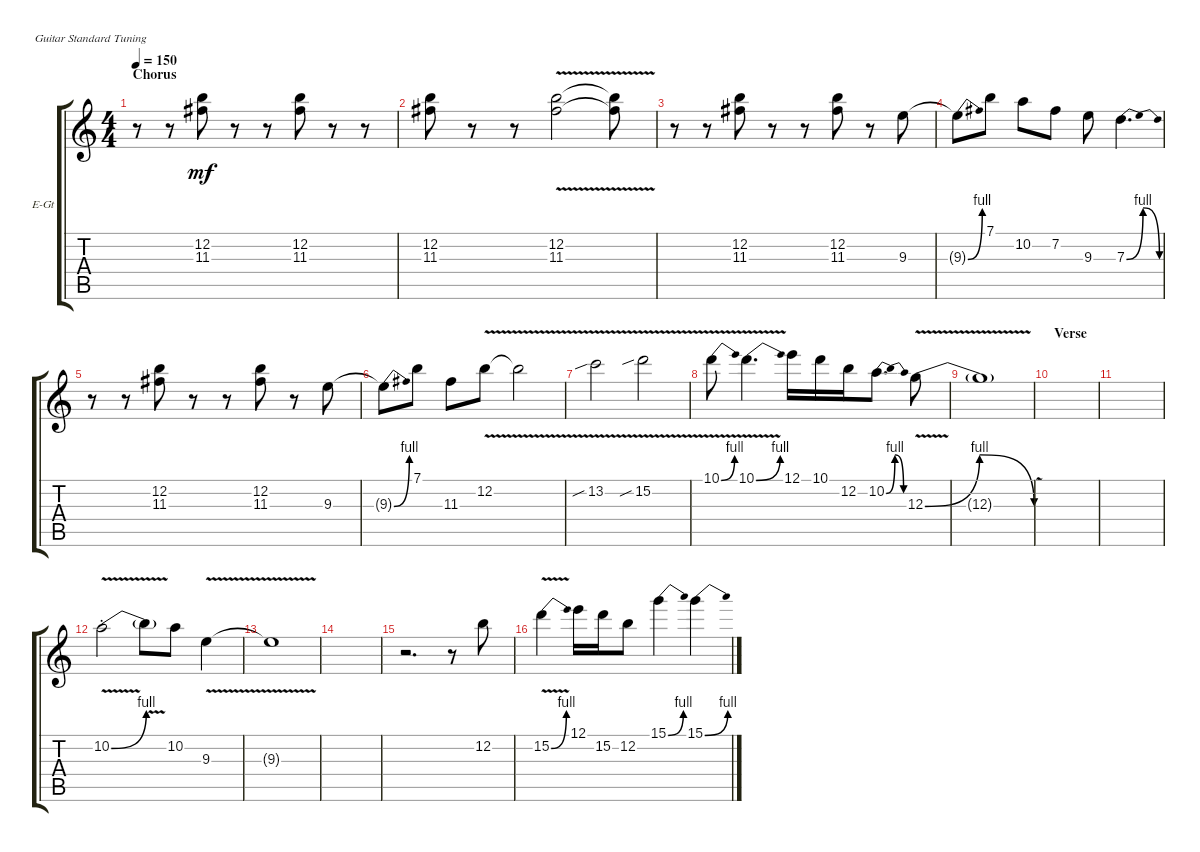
\defaultSystemsLayout 4
\bracketExtendMode groupsimilarinstruments
\firstSystemTrackNameOrientation horizontal
\otherSystemsTrackNameOrientation horizontal
\track ("Electric Guitar" "E-Gt") {instrument overdrivenguitar}
\staff {score tabs}
\tuning (E4 B3 G3 D3 A2 E2)
\ts (4 4)
\section ("" "Chorus")
\tempo 150
\clef g2
\ks c
r.8{dy mf} r.8 (11.3 12.2).8 r.8 r.8 (11.3 12.2).8 r.8 r.8 |
(12.2 11.3).8 r.8 r.8 (11.3{v} 12.2{v}).2 (11.3{t} 12.2{t}).8 |
r.8 r.8 (11.3 12.2).8 r.8 r.8 (11.3 12.2).8 r.8 9.3.8 |
9.3{be (bend 0 0 13.2 4) t}.8 7.1.8 10.2.8 7.2.8 9.3.8 7.3{be (bendrelease 0 0 12 4 27.599999999999998 4 42.6 0)}.4{d} |
r.8 r.8 (11.3 12.2).8 r.8 r.8 (11.3 12.2).8 r.8 9.3.8 |
9.3{be (bend 0 0 13.2 4) t}.8 7.1.8 11.3.8 12.2{v}.8 12.2{v t}.2 |
13.2{v sib}.2 15.2{v sib}.2 |
10.1{be (bend 0 0 15 4) v}.8 10.1{be (bend 0 0 15 4) v}.4{d} 12.1.16 10.1.16 12.2.16 10.2{be (bendrelease 0 0 10.2 4 20.4 4 30 0)}.8{d} 12.3{be (bendrelease 0 0 29.4 4 43.8 4 59.4 0) v}.8 |
12.3{v t}.1 |
\section ("" "Verse")
|
|
10.2{be (bend 0 0 15 4) v st}.2 10.2{v t}.8 10.2.8 9.3{v}.4 |
9.3{v t}.1 |
|
r.2{d} r.8 12.2.8 |
15.2{be (bend 0 0 15 4) v}.4 12.1.16 15.2.16 12.2.8 15.1{be (bend 0 0 15 4)}.4 15.1{be (bend 0 0 15 4)}.4
